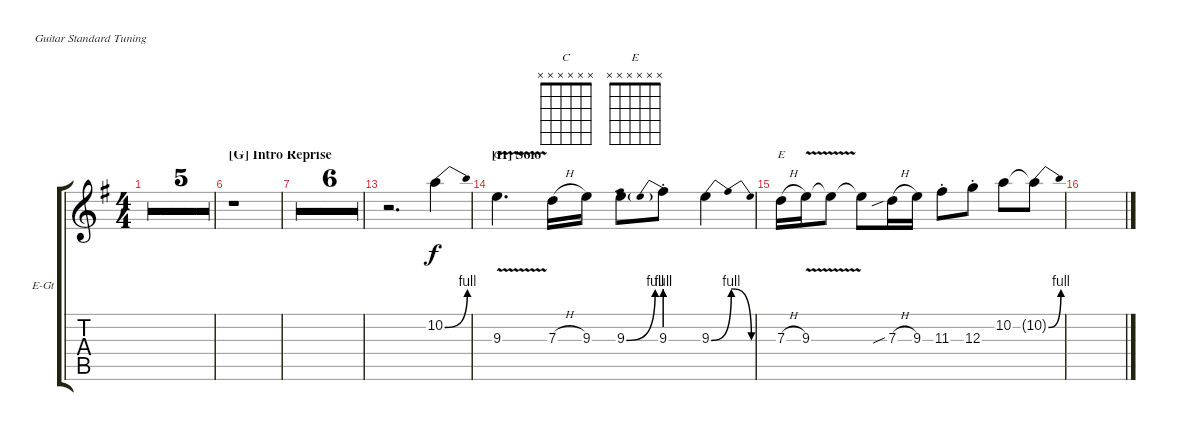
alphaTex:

\defaultSystemsLayout 4
\bracketExtendMode groupsimilarinstruments
\firstSystemTrackNameOrientation horizontal
\otherSystemsTrackNameOrientation horizontal
\track ("Alex Turner Gtr.2" "E-Gt") {multiBarRest instrument distortionguitar}
\staff {score tabs}
\tuning (E4 B3 G3 D3 A2 E2)
\chord ("C" x x x x x x)
\chord ("E" x x x x x x)
\ts (4 4)
\tempo 90
\clef g2
\ks g
r.1{dy f} |
r.1 |
r.1 |
r.1 |
r.1 |
\section ("G" "Intro Reprise")
r.1 |
r.1 |
r.1 |
r.1 |
r.1 |
r.1 |
r.1 |
r.2{d} 10.2{be (bend 0 0 45.6 4)}.4 |
\section ("H" "Solo")
9.3{v}.4{d ch "C"} 7.3{h}.16 9.3.16 9.3{be (bend 0 0 15 4) st}.8 9.3{be (prebend 0 4 60 4) st}.8 9.3{be (bendrelease 0 0 10.2 4 20.4 4 30 0)}.4 |
7.3{h}.16{ch "E"} 9.3{v}.16 9.3{t}.8 9.3{t}.8 7.3{sib h}.16 9.3.16 11.3{st}.8 12.3{st}.8 10.2.8 10.2{be (bend 0 0 15 4) t}.8 |
\simile firstofdouble
